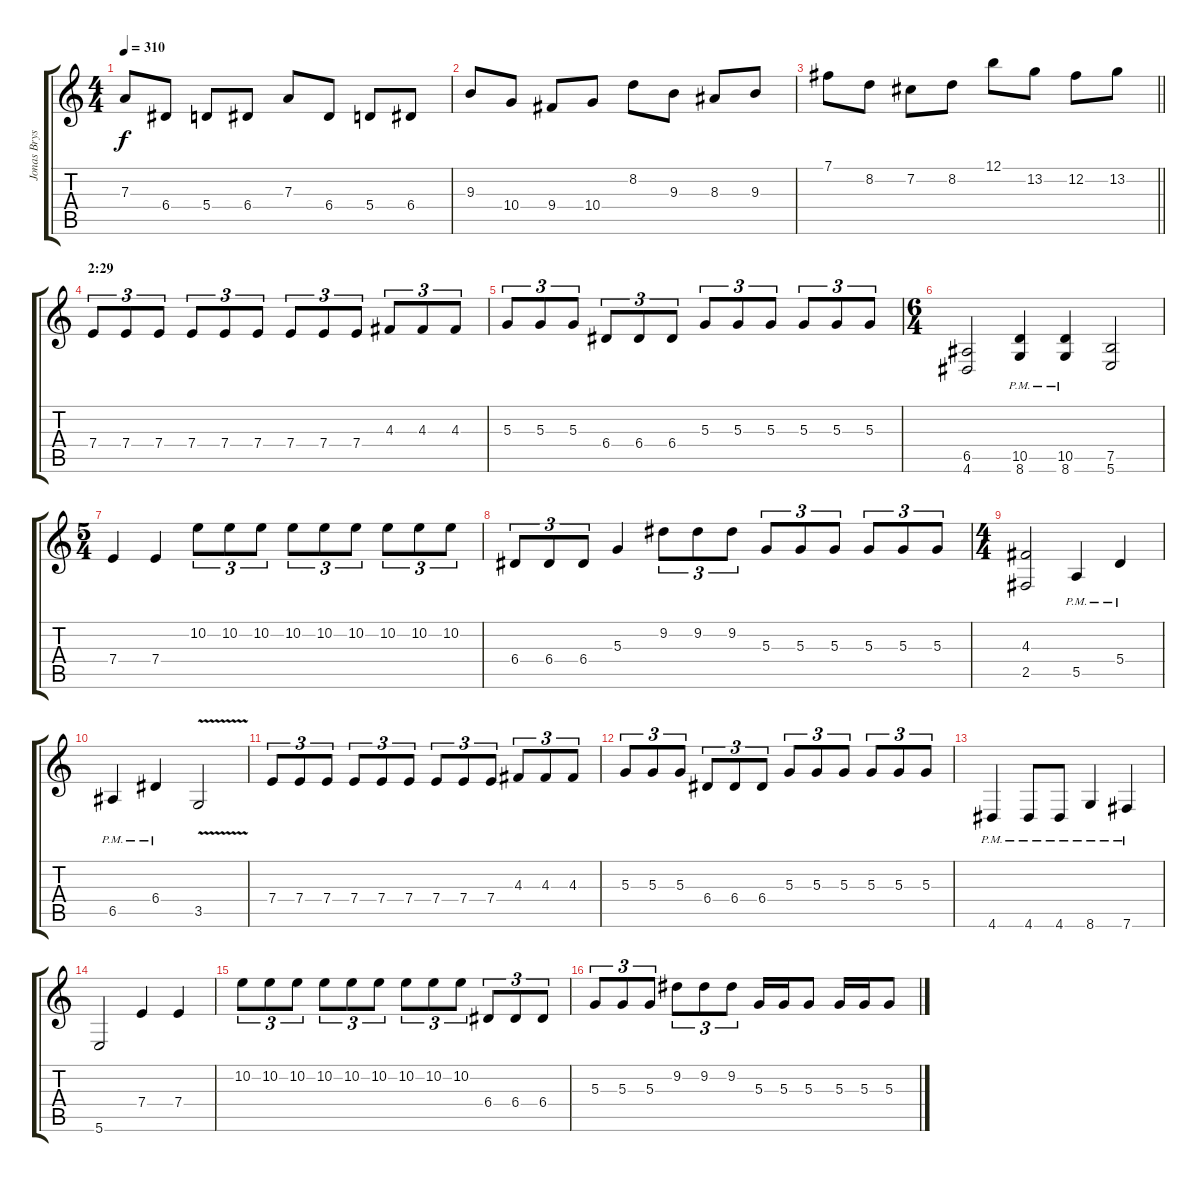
\track ("Jonas Bryssling" "Jonas Brys") {instrument overdrivenguitar}
\staff {score tabs}
\tuning (B3 Gb3 D3 A2 E2 B1) {hide}
\ts (4 4)
\tempo 310
\clef g2
\ks c
7.3.8{dy f} 6.4.8 5.4.8 6.4.8 7.3.8 6.4.8 5.4.8 6.4.8 |
9.3.8 10.4.8 9.4.8 10.4.8 8.2.8 9.3.8 8.3.8 9.3.8 |
\barLineRight lightlight
7.1.8 8.2.8 7.2.8 8.2.8 12.1.8 13.2.8 12.2.8 13.2.8 |
\section ("" "2:29")
7.4.8{tu (3 2)} 7.4.8{tu (3 2)} 7.4.8{tu (3 2)} 7.4.8{tu (3 2)} 7.4.8{tu (3 2)} 7.4.8{tu (3 2)} 7.4.8{tu (3 2)} 7.4.8{tu (3 2)} 7.4.8{tu (3 2)} 4.3.8{tu (3 2)} 4.3.8{tu (3 2)} 4.3.8{tu (3 2)} |
5.3.8{tu (3 2)} 5.3.8{tu (3 2)} 5.3.8{tu (3 2)} 6.4.8{tu (3 2)} 6.4.8{tu (3 2)} 6.4.8{tu (3 2)} 5.3.8{tu (3 2)} 5.3.8{tu (3 2)} 5.3.8{tu (3 2)} 5.3.8{tu (3 2)} 5.3.8{tu (3 2)} 5.3.8{tu (3 2)} |
\ts (6 4)
(6.5 4.6).2 (10.5{pm} 8.6{pm}).4 (10.5{pm} 8.6{pm}).4 (7.5 5.6).2 |
\ts (5 4)
7.4.4 7.4.4 10.2.8{tu (3 2)} 10.2.8{tu (3 2)} 10.2.8{tu (3 2)} 10.2.8{tu (3 2)} 10.2.8{tu (3 2)} 10.2.8{tu (3 2)} 10.2.8{tu (3 2)} 10.2.8{tu (3 2)} 10.2.8{tu (3 2)} |
6.4.8{tu (3 2)} 6.4.8{tu (3 2)} 6.4.8{tu (3 2)} 5.3.4 9.2.8{tu (3 2)} 9.2.8{tu (3 2)} 9.2.8{tu (3 2)} 5.3.8{tu (3 2)} 5.3.8{tu (3 2)} 5.3.8{tu (3 2)} 5.3.8{tu (3 2)} 5.3.8{tu (3 2)} 5.3.8{tu (3 2)} |
\ts (4 4)
(4.3 2.5).2 5.5{pm}.4 5.4{pm}.4 |
6.5{pm}.4 6.4{pm}.4 3.5{v}.2 |
7.4.8{tu (3 2)} 7.4.8{tu (3 2)} 7.4.8{tu (3 2)} 7.4.8{tu (3 2)} 7.4.8{tu (3 2)} 7.4.8{tu (3 2)} 7.4.8{tu (3 2)} 7.4.8{tu (3 2)} 7.4.8{tu (3 2)} 4.3.8{tu (3 2)} 4.3.8{tu (3 2)} 4.3.8{tu (3 2)} |
5.3.8{tu (3 2)} 5.3.8{tu (3 2)} 5.3.8{tu (3 2)} 6.4.8{tu (3 2)} 6.4.8{tu (3 2)} 6.4.8{tu (3 2)} 5.3.8{tu (3 2)} 5.3.8{tu (3 2)} 5.3.8{tu (3 2)} 5.3.8{tu (3 2)} 5.3.8{tu (3 2)} 5.3.8{tu (3 2)} |
4.6{pm}.4 4.6{pm}.8 4.6{pm}.8 8.6{pm}.4 7.6{pm}.4 |
5.6.2 7.4.4 7.4.4 |
10.2.8{tu (3 2)} 10.2.8{tu (3 2)} 10.2.8{tu (3 2)} 10.2.8{tu (3 2)} 10.2.8{tu (3 2)} 10.2.8{tu (3 2)} 10.2.8{tu (3 2)} 10.2.8{tu (3 2)} 10.2.8{tu (3 2)} 6.4.8{tu (3 2)} 6.4.8{tu (3 2)} 6.4.8{tu (3 2)} |
5.3.8{tu (3 2)} 5.3.8{tu (3 2)} 5.3.8{tu (3 2)} 9.2.8{tu (3 2)} 9.2.8{tu (3 2)} 9.2.8{tu (3 2)} 5.3.16 5.3.16 5.3.8 5.3.16 5.3.16 5.3.8
